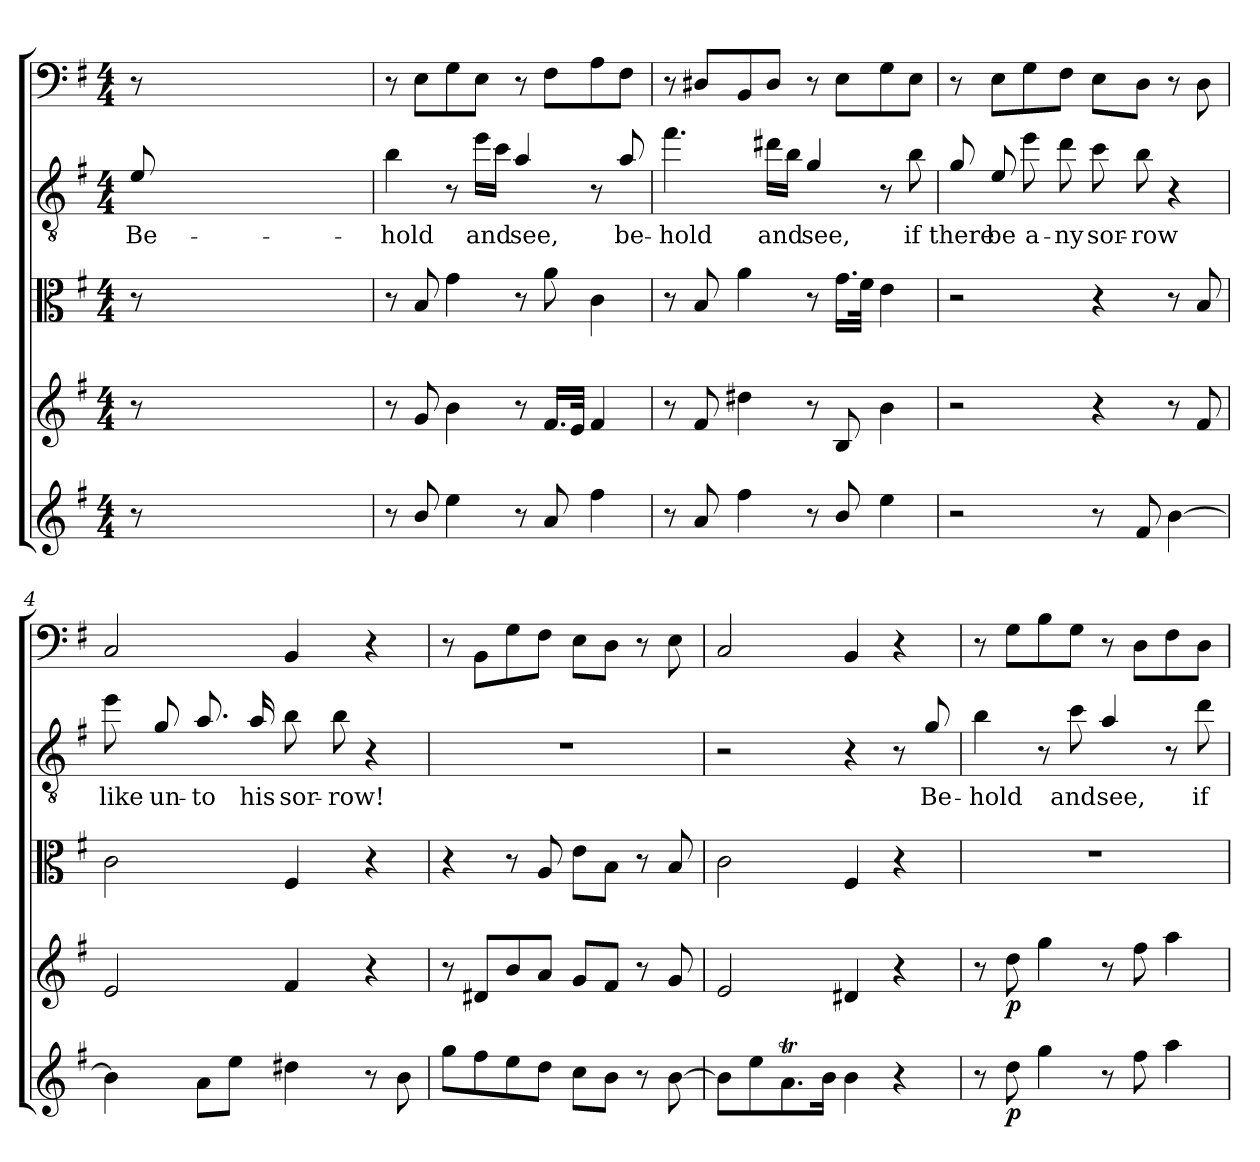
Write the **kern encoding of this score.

**kern	**dynam	**kern	**dynam	**kern	**kern	**text	**kern
*part5	*part5	*part4	*part4	*part3	*part2	*part2	*part1
*staff5	*staff5	*staff4	*staff4	*staff3	*staff2	*staff2	*staff1
*clefG2	*	*clefG2	*	*clefC3	*clefGv2	*	*clefF4
*k[f#]	*	*k[f#]	*	*k[f#]	*k[f#]	*	*k[f#]
*e:	*	*e:	*	*e:	*e:	*	*e:
*M4/4	*	*M4/4	*	*M4/4	*M4/4	*	*M4/4
=	=	=	=	=	=	=	=
8r	.	8r	.	8r	8e/	Be-	8r
2ryy	.	2ryy	.	2ryy	2ryy	.	2ryy
32ryy	.	32ryy	.	32ryy	32ryy	.	32ryy
32ryy	.	32ryy	.	32ryy	32ryy	.	32ryy
32ryy	.	32ryy	.	32ryy	32ryy	.	32ryy
32ryy	.	32ryy	.	32ryy	32ryy	.	32ryy
32ryy	.	32ryy	.	32ryy	32ryy	.	32ryy
32ryy	.	32ryy	.	32ryy	32ryy	.	32ryy
32ryy	.	32ryy	.	32ryy	32ryy	.	32ryy
32ryy	.	32ryy	.	32ryy	32ryy	.	32ryy
32ryy	.	32ryy	.	32ryy	32ryy	.	32ryy
32ryy	.	32ryy	.	32ryy	32ryy	.	32ryy
32ryy	.	32ryy	.	32ryy	32ryy	.	32ryy
32ryy	.	32ryy	.	32ryy	32ryy	.	32ryy
=1	=1	=1	=1	=1	=1	=1	=1
8r	.	8r	.	8r	4b\	-hold	8r
8b/	.	8g/	.	8B/	.	.	8E\L
4ee\	.	4b\	.	4g\	8r	.	8G\
.	.	.	.	.	16ee\LL	and	8E\J
.	.	.	.	.	16cc\JJ	.	.
8r	.	8r	.	8r	4a/	see,	8r
8a/	.	16.f#/LL	.	8a\	.	.	8F#\L
.	.	32e/JJk	.	.	.	.	.
4ff#\	.	4f#/	.	4c\	8r	.	8A\
.	.	.	.	.	8a/	be-	8F#\J
=2	=2	=2	=2	=2	=2	=2	=2
8r	.	8r	.	8r	4.ff#\	-hold	8r
8a/	.	8f#/	.	8B/	.	.	8D#X/L
4ff#\	.	4dd#X\	.	4a\	.	.	8BB/
.	.	.	.	.	16dd#X\LL	and	8D#/J
.	.	.	.	.	16b\JJ	.	.
8r	.	8r	.	8r	4g/	see,	8r
8b/	.	8B/	.	16.g\LL	.	.	8E\L
.	.	.	.	32f#\JJk	.	.	.
4ee\	.	4b\	.	4e\	8r	.	8G\
.	.	.	.	.	8b\	if	8E\J
=3	=3	=3	=3	=3	=3	=3	=3
2r	.	2r	.	2r	8g/	there	8r
.	.	.	.	.	8e/	be	8E\L
.	.	.	.	.	8ee\	a-	8G\
.	.	.	.	.	8dd\	-ny	8F#\J
8r	.	4r	.	4r	8cc\	sor-	8E\L
8f#/	.	.	.	.	8b\	-row	8D\J
[4b\	.	8r	.	8r	4r	.	8r
.	.	8f#/	.	8B/	.	.	8D\
=4	=4	=4	=4	=4	=4	=4	=4
4b\]	.	2e/	.	2c\	8ee\	like	2C/
.	.	.	.	.	8g/	un-	.
8a\L	.	.	.	.	8.a/	-to	.
8ee\J	.	.	.	.	.	.	.
.	.	.	.	.	16a/	his	.
4dd#X\	.	4f#/	.	4F#/	8b\	sor-	4BB/
.	.	.	.	.	8b\	-row!	.
8r	.	4r	.	4r	4r	.	4r
8b\	.	.	.	.	.	.	.
=5	=5	=5	=5	=5	=5	=5	=5
8gg\L	.	8r	.	4r	1r	.	8r
8ff#\	.	8d#X/L	.	.	.	.	8BB\L
8ee\	.	8b/	.	8r	.	.	8G\
8dd\J	.	8a/J	.	8A/	.	.	8F#\J
8cc\L	.	8g/L	.	8e\L	.	.	8E\L
8b\J	.	8f#/J	.	8B\J	.	.	8D\J
8r	.	8r	.	8r	.	.	8r
[8b\	.	8g/	.	8B/	.	.	8E\
=6	=6	=6	=6	=6	=6	=6	=6
8b\L]	.	2e/	.	2c\	2r	.	2C/
8ee\	.	.	.	.	.	.	.
8.aT\	.	.	.	.	.	.	.
16b\Jk	.	.	.	.	.	.	.
4b\	.	4d#X/	.	4F#/	4r	.	4BB/
4r	.	4r	.	4r	8r	.	4r
.	.	.	.	.	8g/	Be-	.
=7	=7	=7	=7	=7	=7	=7	=7
8r	.	8r	.	1r	4b\	-hold	8r
8dd\	p	8dd\	p	.	.	.	8G\L
4gg\	.	4gg\	.	.	8r	.	8B\
.	.	.	.	.	8cc\	and	8G\J
8r	.	8r	.	.	4a/	see,	8r
8ff#\	.	8ff#\	.	.	.	.	8D\L
4aa\	.	4aa\	.	.	8r	.	8F#\
.	.	.	.	.	8dd\	if	8D\J
=	=	=	=	=	=	=	=
*-	*-	*-	*-	*-	*-	*-	*-
